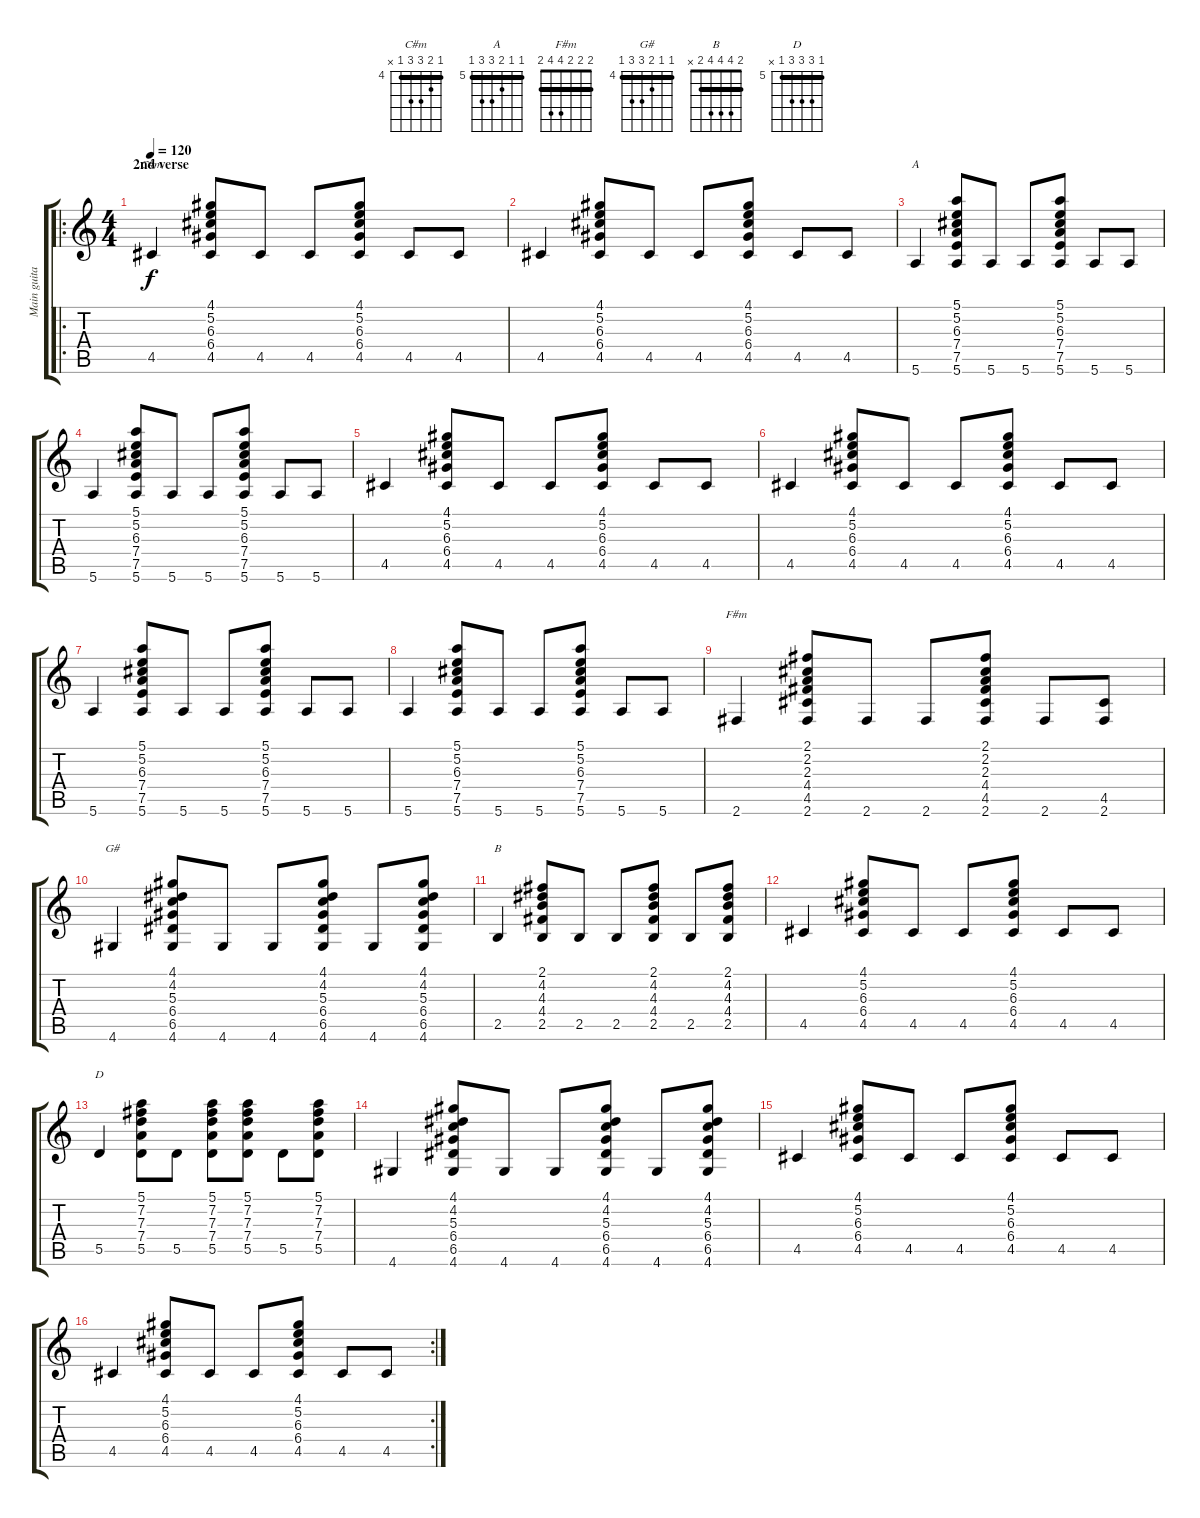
\track ("Main guitar" "Main guita") {instrument acousticguitarsteel}
\staff {score tabs}
\tuning (E4 B3 G3 D3 A2 E2) {hide}
\chord ("C#m" 4 5 6 6 4 x) {firstfret 4 barre 4}
\chord ("A" 5 5 6 7 7 5) {firstfret 5 barre 5}
\chord ("F#m" 2 2 2 4 4 2) {barre 2}
\chord ("G#" 4 4 5 6 6 4) {firstfret 4 barre 4}
\chord ("B" 2 4 4 4 2 x) {barre 2}
\chord ("D" 5 7 7 7 5 x) {firstfret 5 barre 5}
\ro
\ts (4 4)
\section ("" "2nd verse")
\tempo 120
\clef g2
\ks c
4.5.4{ch "C#m" dy f} (4.1 5.2 6.3 6.4 4.5).8 4.5.8 4.5.8 (4.1 5.2 6.3 6.4 4.5).8 4.5.8 4.5.8 |
4.5.4 (4.1 5.2 6.3 6.4 4.5).8 4.5.8 4.5.8 (4.1 5.2 6.3 6.4 4.5).8 4.5.8 4.5.8 |
5.6.4{ch "A"} (5.1 5.2 6.3 7.4 7.5 5.6).8 5.6.8 5.6.8 (5.1 5.2 6.3 7.4 7.5 5.6).8 5.6.8 5.6.8 |
5.6.4 (5.1 5.2 6.3 7.4 7.5 5.6).8 5.6.8 5.6.8 (5.1 5.2 6.3 7.4 7.5 5.6).8 5.6.8 5.6.8 |
4.5.4 (4.1 5.2 6.3 6.4 4.5).8 4.5.8 4.5.8 (4.1 5.2 6.3 6.4 4.5).8 4.5.8 4.5.8 |
4.5.4 (4.1 5.2 6.3 6.4 4.5).8 4.5.8 4.5.8 (4.1 5.2 6.3 6.4 4.5).8 4.5.8 4.5.8 |
5.6.4 (5.1 5.2 6.3 7.4 7.5 5.6).8 5.6.8 5.6.8 (5.1 5.2 6.3 7.4 7.5 5.6).8 5.6.8 5.6.8 |
5.6.4 (5.1 5.2 6.3 7.4 7.5 5.6).8 5.6.8 5.6.8 (5.1 5.2 6.3 7.4 7.5 5.6).8 5.6.8 5.6.8 |
2.6.4{ch "F#m"} (2.1 2.2 2.3 4.4 4.5 2.6).8 2.6.8 2.6.8 (2.1 2.2 2.3 4.4 4.5 2.6).8 2.6.8 (4.5 2.6).8 |
4.6.4{ch "G#"} (4.1 4.2 5.3 6.4 6.5 4.6).8 4.6.8 4.6.8 (4.1 4.2 5.3 6.4 6.5 4.6).8 4.6.8 (4.1 4.2 5.3 6.4 6.5 4.6).8 |
2.5.4{ch "B"} (2.1 4.2 4.3 4.4 2.5).8 2.5.8 2.5.8 (2.1 4.2 4.3 4.4 2.5).8 2.5.8 (2.1 4.2 4.3 4.4 2.5).8 |
4.5.4 (4.1 5.2 6.3 6.4 4.5).8 4.5.8 4.5.8 (4.1 5.2 6.3 6.4 4.5).8 4.5.8 4.5.8 |
5.5.4{ch "D"} (5.1 7.2 7.3 7.4 5.5).8 5.5.8 (5.1 7.2 7.3 7.4 5.5).8 (5.1 7.2 7.3 7.4 5.5).8 5.5.8 (5.1 7.2 7.3 7.4 5.5).8 |
4.6.4 (4.1 4.2 5.3 6.4 6.5 4.6).8 4.6.8 4.6.8 (4.1 4.2 5.3 6.4 6.5 4.6).8 4.6.8 (4.1 4.2 5.3 6.4 6.5 4.6).8 |
4.5.4 (4.1 5.2 6.3 6.4 4.5).8 4.5.8 4.5.8 (4.1 5.2 6.3 6.4 4.5).8 4.5.8 4.5.8 |
\rc 2
4.5.4 (4.1 5.2 6.3 6.4 4.5).8 4.5.8 4.5.8 (4.1 5.2 6.3 6.4 4.5).8 4.5.8 4.5.8
